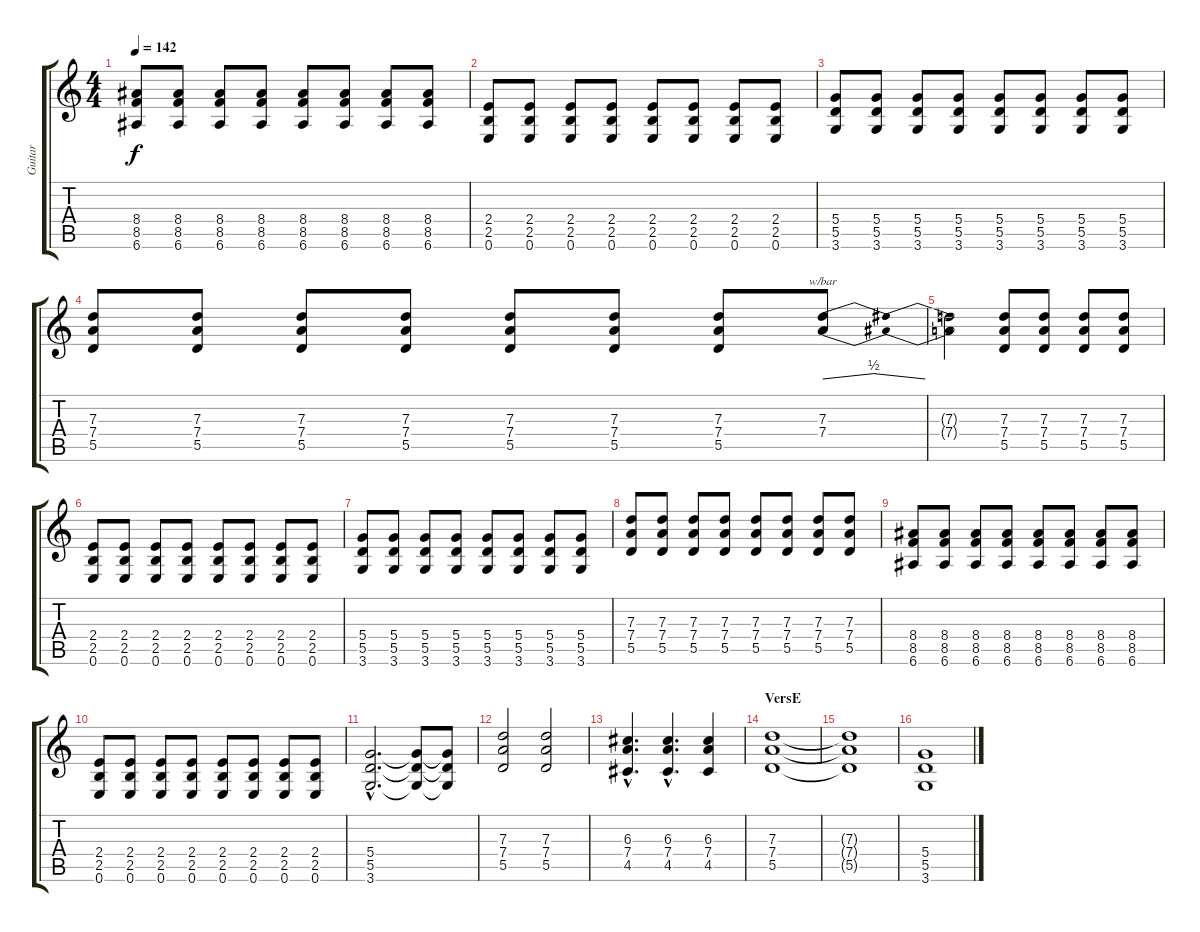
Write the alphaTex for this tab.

\track ("Guitar" "Guitar") {instrument distortionguitar}
\staff {score tabs}
\tuning (E4 B3 G3 D3 A2 E2) {hide}
\ts (4 4)
\tempo 142
\clef g2
\ks c
(8.4 8.5 6.6).8{dy f} (8.4 8.5 6.6).8 (8.4 8.5 6.6).8 (8.4 8.5 6.6).8 (8.4 8.5 6.6).8 (8.4 8.5 6.6).8 (8.4 8.5 6.6).8 (8.4 8.5 6.6).8 |
(2.4 2.5 0.6).8 (2.4 2.5 0.6).8 (2.4 2.5 0.6).8 (2.4 2.5 0.6).8 (2.4 2.5 0.6).8 (2.4 2.5 0.6).8 (2.4 2.5 0.6).8 (2.4 2.5 0.6).8 |
(5.4 5.5 3.6).8 (5.4 5.5 3.6).8 (5.4 5.5 3.6).8 (5.4 5.5 3.6).8 (5.4 5.5 3.6).8 (5.4 5.5 3.6).8 (5.4 5.5 3.6).8 (5.4 5.5 3.6).8 |
(7.3 7.4 5.5).8 (7.3 7.4 5.5).8 (7.3 7.4 5.5).8 (7.3 7.4 5.5).8 (7.3 7.4 5.5).8 (7.3 7.4 5.5).8 (7.3 7.4 5.5).8 (7.3 7.4).8{tbe (dip default 0 0 30 2 60 0)} |
(7.3{t} 7.4{t}).2 (7.3 7.4 5.5).8 (7.3 7.4 5.5).8 (7.3 7.4 5.5).8 (7.3 7.4 5.5).8 |
(2.4 2.5 0.6).8 (2.4 2.5 0.6).8 (2.4 2.5 0.6).8 (2.4 2.5 0.6).8 (2.4 2.5 0.6).8 (2.4 2.5 0.6).8 (2.4 2.5 0.6).8 (2.4 2.5 0.6).8 |
(5.4 5.5 3.6).8 (5.4 5.5 3.6).8 (5.4 5.5 3.6).8 (5.4 5.5 3.6).8 (5.4 5.5 3.6).8 (5.4 5.5 3.6).8 (5.4 5.5 3.6).8 (5.4 5.5 3.6).8 |
(7.3 7.4 5.5).8 (7.3 7.4 5.5).8 (7.3 7.4 5.5).8 (7.3 7.4 5.5).8 (7.3 7.4 5.5).8 (7.3 7.4 5.5).8 (7.3 7.4 5.5).8 (7.3 7.4 5.5).8 |
(8.4 8.5 6.6).8 (8.4 8.5 6.6).8 (8.4 8.5 6.6).8 (8.4 8.5 6.6).8 (8.4 8.5 6.6).8 (8.4 8.5 6.6).8 (8.4 8.5 6.6).8 (8.4 8.5 6.6).8 |
(2.4 2.5 0.6).8 (2.4 2.5 0.6).8 (2.4 2.5 0.6).8 (2.4 2.5 0.6).8 (2.4 2.5 0.6).8 (2.4 2.5 0.6).8 (2.4 2.5 0.6).8 (2.4 2.5 0.6).8 |
(5.4{hac} 5.5{hac} 3.6{hac}).2{d} (5.4{t} 5.5{t} 3.6{t}).8 (5.4{t} 5.5{t} 3.6{t}).8{instrument electricguitarjazz} |
(7.3 7.4 5.5).2 (7.3 7.4 5.5).2 |
(6.3{hac} 7.4{hac} 4.5{hac}).4{d} (6.3{hac} 7.4{hac} 4.5{hac}).4{d} (6.3 7.4 4.5).4 |
\section ("" "VersE")
(7.3 7.4 5.5).1 |
(7.3{t} 7.4{t} 5.5{t}).1 |
(5.4 5.5 3.6).1
